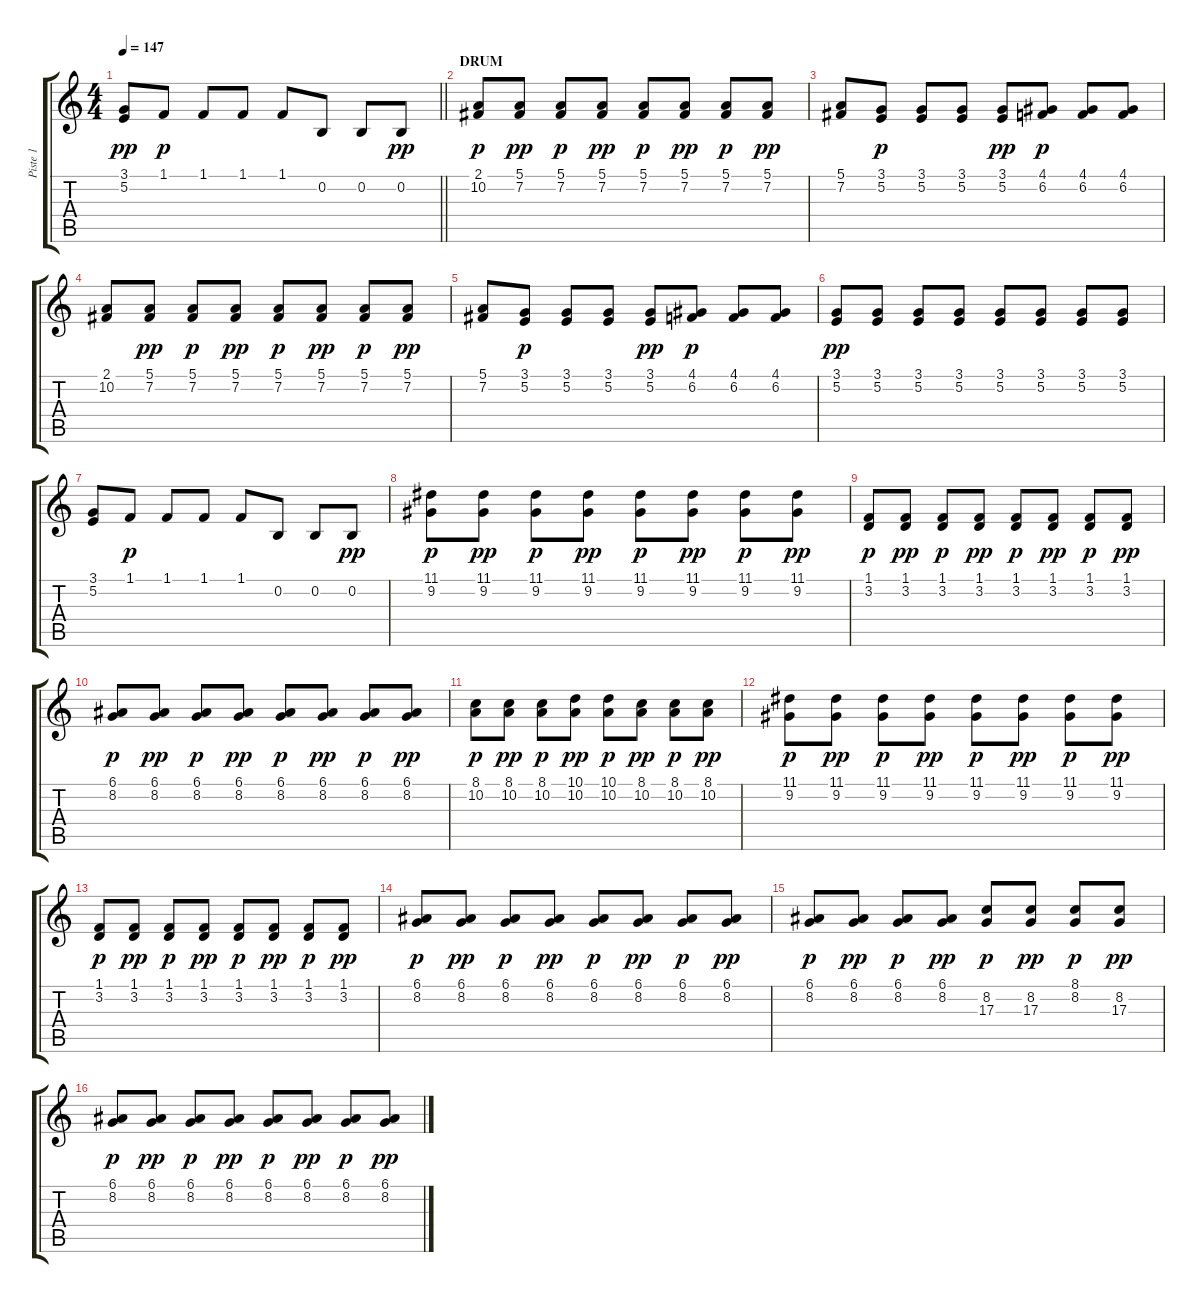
\track ("Piste 1" "Piste 1") {instrument clavinet}
\staff {score tabs}
\tuning (E4 B3 G3 D3 A2 E2) {hide}
\ts (4 4)
\tempo 147
\clef g2
\barLineRight lightlight
\ks c
(3.1 5.2).8{dy pp} 1.1.8{dy p} 1.1.8 1.1.8 1.1.8 0.2.8 0.2.8 0.2.8{dy pp} |
\section ("" "DRUM")
(2.1 10.2).8{dy p} (5.1 7.2).8{dy pp} (5.1 7.2).8{dy p} (5.1 7.2).8{dy pp} (5.1 7.2).8{dy p} (5.1 7.2).8{dy pp} (5.1 7.2).8{dy p} (5.1 7.2).8{dy pp} |
(5.1 7.2).8 (3.1 5.2).8{dy p} (3.1 5.2).8 (3.1 5.2).8 (3.1 5.2).8{dy pp} (4.1 6.2).8{dy p} (4.1 6.2).8 (4.1 6.2).8 |
(2.1 10.2).8 (5.1 7.2).8{dy pp} (5.1 7.2).8{dy p} (5.1 7.2).8{dy pp} (5.1 7.2).8{dy p} (5.1 7.2).8{dy pp} (5.1 7.2).8{dy p} (5.1 7.2).8{dy pp} |
(5.1 7.2).8 (3.1 5.2).8{dy p} (3.1 5.2).8 (3.1 5.2).8 (3.1 5.2).8{dy pp} (4.1 6.2).8{dy p} (4.1 6.2).8 (4.1 6.2).8 |
(3.1 5.2).8{dy pp} (3.1 5.2).8 (3.1 5.2).8 (3.1 5.2).8 (3.1 5.2).8 (3.1 5.2).8 (3.1 5.2).8 (3.1 5.2).8 |
(3.1 5.2).8 1.1.8{dy p} 1.1.8 1.1.8 1.1.8 0.2.8 0.2.8 0.2.8{dy pp} |
(11.1 9.2).8{dy p} (11.1 9.2).8{dy pp} (11.1 9.2).8{dy p} (11.1 9.2).8{dy pp} (11.1 9.2).8{dy p} (11.1 9.2).8{dy pp} (11.1 9.2).8{dy p} (11.1 9.2).8{dy pp} |
(1.1 3.2).8{dy p} (1.1 3.2).8{dy pp} (1.1 3.2).8{dy p} (1.1 3.2).8{dy pp} (1.1 3.2).8{dy p} (1.1 3.2).8{dy pp} (1.1 3.2).8{dy p} (1.1 3.2).8{dy pp} |
(6.1 8.2).8{dy p} (6.1 8.2).8{dy pp} (6.1 8.2).8{dy p} (6.1 8.2).8{dy pp} (6.1 8.2).8{dy p} (6.1 8.2).8{dy pp} (6.1 8.2).8{dy p} (6.1 8.2).8{dy pp} |
(8.1 10.2).8{dy p} (8.1 10.2).8{dy pp} (8.1 10.2).8{dy p} (10.1 10.2).8{dy pp} (10.1 10.2).8{dy p} (8.1 10.2).8{dy pp} (8.1 10.2).8{dy p} (8.1 10.2).8{dy pp} |
(11.1 9.2).8{dy p} (11.1 9.2).8{dy pp} (11.1 9.2).8{dy p} (11.1 9.2).8{dy pp} (11.1 9.2).8{dy p} (11.1 9.2).8{dy pp} (11.1 9.2).8{dy p} (11.1 9.2).8{dy pp} |
(1.1 3.2).8{dy p} (1.1 3.2).8{dy pp} (1.1 3.2).8{dy p} (1.1 3.2).8{dy pp} (1.1 3.2).8{dy p} (1.1 3.2).8{dy pp} (1.1 3.2).8{dy p} (1.1 3.2).8{dy pp} |
(6.1 8.2).8{dy p} (6.1 8.2).8{dy pp} (6.1 8.2).8{dy p} (6.1 8.2).8{dy pp} (6.1 8.2).8{dy p} (6.1 8.2).8{dy pp} (6.1 8.2).8{dy p} (6.1 8.2).8{dy pp} |
(6.1 8.2).8{dy p} (6.1 8.2).8{dy pp} (6.1 8.2).8{dy p} (6.1 8.2).8{dy pp} (8.2 17.3).8{dy p} (8.2 17.3).8{dy pp} (8.1 8.2).8{dy p} (8.2 17.3).8{dy pp} |
(6.1 8.2).8{dy p} (6.1 8.2).8{dy pp} (6.1 8.2).8{dy p} (6.1 8.2).8{dy pp} (6.1 8.2).8{dy p} (6.1 8.2).8{dy pp} (6.1 8.2).8{dy p} (6.1 8.2).8{dy pp}
